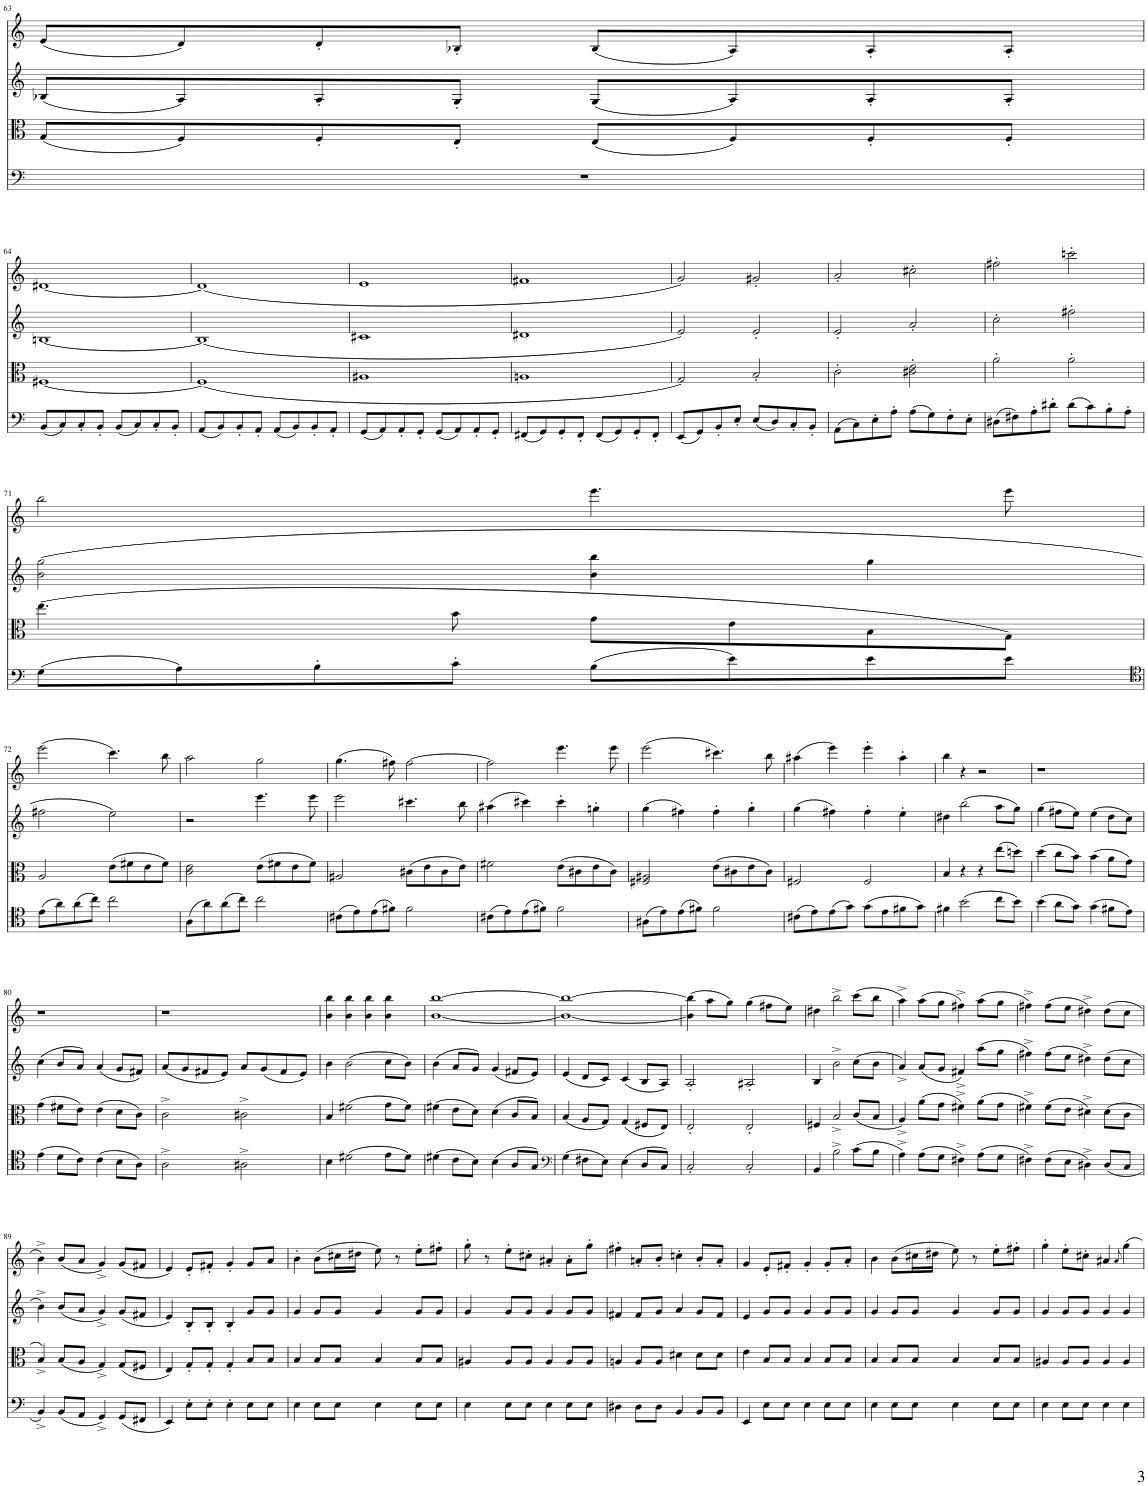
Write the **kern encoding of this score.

**kern	**kern	**kern	**kern
*part4	*part3	*part2	*part1
*staff4	*staff3	*staff2	*staff1
*I"Violoncello	*I"Viola	*I"Violin	*I"Violin
*I'Vc	*I'Vla	*I'Vln	*I'Vln
!!LO:PB:g=z
*clefF4	*clefC3	*clefG2	*clefG2
*k[]	*k[]	*k[]	*k[]
*M2/2	*M2/2	*M2/2	*M2/2
*met(c|)	*met(c|)	*met(c|)	*met(c|)
=63	=63	=63	=63
1r	(8G/L	(8B-X/L	(8e/L
.	8F/)	8A/)	8d/)
.	8F'/	8A'/	8d'/
.	8E'/J	8G'/J	8B-X'/J
.	(8E/L	(8G/L	(8B-/L
.	8F/)	8A/)	8A/)
.	8F'/	8A'/	8A'/
.	8F'/J	8A'/J	8A'/J
!!LO:LB:g=z
=64	=64	=64	=64
(8BB/L	[1F#X	[1Bn	[1d#X
8C/)	.	.	.
8C'/	.	.	.
8BB'/J	.	.	.
(8BB/L	.	.	.
8C/)	.	.	.
8C'/	.	.	.
8BB'/J	.	.	.
=65	=65	=65	=65
(8AA/L	(1F#]	(1B]	(1d#]
8BB/)	.	.	.
8BB'/	.	.	.
8AA'/J	.	.	.
(8AA/L	.	.	.
8BB/)	.	.	.
8BB'/	.	.	.
8AA'/J	.	.	.
=66	=66	=66	=66
(8GG/L	1A#X	1c#X	1e
8AA/)	.	.	.
8AA'/	.	.	.
8GG'/J	.	.	.
(8GG/L	.	.	.
8AA/)	.	.	.
8AA'/	.	.	.
8GG'/J	.	.	.
=67	=67	=67	=67
(8FF#X/L	1An	1d#X	1f#X
8GG/)	.	.	.
8GG'/	.	.	.
8FF#'/J	.	.	.
(8FF#/L	.	.	.
8GG/)	.	.	.
8GG'/	.	.	.
8FF#'/J	.	.	.
=68	=68	=68	=68
(8EE/L	2G/)	2e/)	2g/)
8GG/)	.	.	.
8BB'/	.	.	.
8E'/J	.	.	.
(8E/L	2B'/	2e'/	2g#X'/
8D/)	.	.	.
8C'/	.	.	.
8BB'/J	.	.	.
=69	=69	=69	=69
(8AA\L	2c'\	2e'/	2a'/
8C\)	.	.	.
8E'\	.	.	.
8A'\J	.	.	.
(8A\L	2c#X\' 2e\'	2a'/	2cc#X'\
8G\)	.	.	.
8F'\	.	.	.
8E'\J	.	.	.
=70	=70	=70	=70
(8D#X\L	2a'\	2cc'\	2ff#X'\
8F#X\)	.	.	.
8A'\	.	.	.
8d#X'\J	.	.	.
(8d#\L	2a'\	2ff#X'\	2cccn'\
8c\)	.	.	.
8B'\	.	.	.
8A'\J	.	.	.
!!LO:LB:g=z
=71	=71	=71	=71
(8G\L	(4.ee\	(2b\ 2gg\	2bb\
8A\)	.	.	.
8B'\	.	.	.
8c'\J	8b\	.	.
(8B\L	8g\L	4b\ 4bb\	4.eee\
8e\)	8e\	.	.
8e\	8B\	4gg\	.
8e\J	8G\J)	.	8eee\
!!LO:LB:g=z
=72	=72	=72	=72
*clefC4	*	*	*
(8e\L	2A/	2ff#X\	(2eee\
8a\)	.	.	.
(8a\	.	.	.
8cc\J)	.	.	.
2cc\	(8e\L	2ee\)	4.ccc\)
.	8f#X\	.	.
.	8e\	.	.
.	8f#\J)	.	8bb\
=73	=73	=73	=73
(8A\L	2c\ 2e\	2r	2aa\
8a\)	.	.	.
(8a\	.	.	.
8cc\J)	.	.	.
2cc\	(8e\L	4.eee\	2gg\
.	8f#X\	.	.
.	8e\	.	.
.	8f#\J)	8eee\	.
=74	=74	=74	=74
(8c#X\L	2A#X/	2eee\	(4.gg\
8e\)	.	.	.
(8e\	.	.	.
8f#X\J)	.	.	8ff#X\)
2f#\	(8c#X\L	4.ccc#X\	[2ff#\
.	8e\	.	.
.	8c#\	.	.
.	8e\J)	8bb\	.
=75	=75	=75	=75
(8c#X\L	2f#X\	(4aa#X\	2ff#\]
8e\)	.	.	.
(8e\	.	4ccc#X\)	.
8f#X\J)	.	.	.
2f#\	(8e\L	4ccc#'\	4.eee\
.	8c#X\	.	.
.	8e\	4ggn'\	.
.	8c#\J)	.	8eee\
=76	=76	=76	=76
(8A#X\L	2F#X/ 2A#X/	(4gg\	(2eee\
8e\)	.	.	.
(8e\	.	4ff#X\)	.
8f#X\J)	.	.	.
2f#\	(8e\L	4ff#'\	4.ccc#X\)
.	8c#X\	.	.
.	8e\	4gg'\	.
.	8c#\J)	.	8bb\
=77	=77	=77	=77
(8c#X\L	2F#X/	(4gg\	(4aa#X\
8e\)	.	.	.
(8e\	.	4ff#X\)	4eee\)
8g\J)	.	.	.
(8g\L	2F#/	4ff#'\	4eee'\
8e\	.	.	.
8f#X\	.	4ee'\	4aa#'\
8g\J)	.	.	.
=78	=78	=78	=78
4f#X\	4B/	4dd#X\	4bb\
(2b\	4r	(2bb\	4r
.	4r	.	2r
8cc\L	(8ee\L	8aa\L	.
8b\J)	8ddn\J)	8gg\J)	.
=79	=79	=79	=79
(4b\	(4dd\	(4gg\	1r
8a\L	8cc\L	8ff#X\L	.
8g\J)	8b\J)	8ee\J)	.
(4g\	(4b\	(4ee\	.
8f#X\L	8a\L	8dd\L	.
8e\J)	8g\J)	8cc\J)	.
!!LO:LB:g=z
=80	=80	=80	=80
(4e\	(4g\	(4cc\	1r
8d\L	8f#X\L	8b/L	.
8c\J)	8e\J)	8a/J)	.
(4c\	(4e\	(4a/	.
8B\L	8d\L	8g/L	.
8A\J)	8c\J)	8f#X/J)	.
=81	=81	=81	=81
2A^\	2c^\	(8a/L	1r
.	.	8g/	.
.	.	8f#X/	.
.	.	8e/J)	.
2A#X^\	2c#X^\	8a/L	.
.	.	(8g/	.
.	.	8f#/	.
.	.	8e/J)	.
=82	=82	=82	=82
4B\	4B/	4b\	4b\ 4bb\
(2d#X\	(2f#X\	(2b\	4b\ 4bb\
.	.	.	4b\ 4bb\
8e\L	8g\L	8cc\L	4b\ 4bb\
8d#\J)	8f#\J)	8b\J)	.
=83	=83	=83	=83
(4d#X\	(4f#X\	(4b\	[1b [1bb
8c\L	8e\L	8a/L	.
8B\J)	8d\J)	8g/J)	.
(4B\	(4d\	(4g/	.
8A/L	8c/L	8f#X/L	.
8G/J)	8B/J)	8e/J)	.
=84	=84	=84	=84
*clefF4	*	*	*
(4G\	(4B/	(4e/	1b_ 1bb_
8F#X\L	8A/L	8d/L	.
8E\J)	8G/J)	8c/J)	.
(4E\	(4G/	(4c/	.
8D/L	8F#X/L	8B/L	.
8C/J)	8E/J)	8A/J)	.
=85	=85	=85	=85
2C'/	2E'/	2A'/	(4b\] 4bb\]
.	.	.	8aa\L
.	.	.	8gg\J)
2C'/	2E'/	2A#X'/	(4gg\
.	.	.	8ff#X\L
.	.	.	8ee\J)
=86	=86	=86	=86
4BB/	4F#X/	4B/	4dd#X\
2B^\	2B^/	2b^\	2bb^\
(8c\L	(8c/L	(8cc\L	(8ccc\L
8B\J	8B/J	8b\J	8bb\J
=87	=87	=87	=87
4A^\)	4A^/)	4a^/)	4aa^\)
(8A\L	(8a\L	(8a/L	(8aa\L
8G\J	8g\J	8g/J	8gg\J
4F#X^\)	4f#X^\)	4f#X^/)	4ff#X^\)
(8A\L	(8a\L	(8aa\L	(8aa\L
8G\J	8g\J	8gg\J	8gg\J
=88	=88	=88	=88
4F#X^\)	4f#X^\)	4ff#X^\)	4ff#X^\)
(8F#\L	(8f#\L	(8ff#\L	(8ff#\L
8E\J	8e\J	8ee\J	8ee\J
4D#X^\)	4d#X^\)	4dd#X^\)	4dd#X^\)
(8D#/L	(8d#\L	(8dd#\L	(8dd#\L
8C/J	8c\J	8cc\J	8cc\J
!!LO:LB:g=z
=89	=89	=89	=89
4BB^/)	4B^/)	4b^\)	4b^\)
(8BB/L	(8B/L	(8b/L	(8b/L
8AA/J	8A/J	8a/J	8a/J
4GG^/)	4G^/)	4g^/)	4g^/)
(8GG/L	(8G/L	(8g/L	(8g/L
8FF#X/J	8F#X/J	8f#X/J	8f#X/J
=90	=90	=90	=90
4EE/)	4E/)	4e/)	4e/)
8E'\L	8G'/L	8B'/L	8e'/L
8E'\J	8G'/J	8B'/J	8f#X'/J
4E'\	4G'/	4B'/	4g'/
8E\L	8B/L	8g/L	8g/L
8E\J	8B/J	8g/J	8a/J
=91	=91	=91	=91
4E\	4B/	4g/	4b'\
8E\L	8B/L	8g/L	(8b\L
8E\J	8B/J	8g/J	16cc#X\L
.	.	.	16dd#X\JJ
4E\	4B/	4g/	8ee\)
.	.	.	8r
8E\L	8B/L	8g/L	8ee'\L
8E\J	8B/J	8g/J	8ff#X'\J
=92	=92	=92	=92
4E\	4A#X/	4g/	8gg'\
.	.	.	8r
8E\L	8A#/L	8g/L	8ee'\L
8E\J	8A#/J	8g/J	8cc#X'\J
4E\	4A#/	4g/	4a#X'/
8E\L	8A#/L	8g/L	8a#'\L
8E\J	8A#/J	8g/J	8gg'\J
=93	=93	=93	=93
4D#X\	4An/	4f#X/	4ff#X'\
8D#\L	8A/L	8f#/L	8an'/L
8D#\J	8A/J	8g/J	8b'/J
4BB/	4d#X\	4a/	4ccn'\
8BB/L	8d#\L	8g/L	8b'/L
8BB/J	8d#\J	8f#/J	8a'/J
=94	=94	=94	=94
4EE/	4e\	4e/	4g/
8E\L	8B/L	8g/L	8e'/L
8E\J	8B/J	8g/J	8f#X'/J
4E\	4B/	4g/	4g'/
8E\L	8B/L	8g/L	8g'/L
8E\J	8B/J	8g/J	8a'/J
=95	=95	=95	=95
4E\	4B/	4g/	4b\
8E\L	8B/L	8g/L	(8b\L
8E\J	8B/J	8g/J	16cc#X\L
.	.	.	16dd#X\JJ
4E\	4B/	4g/	8ee\)
.	.	.	8r
8E\L	8B/L	8g/L	8ee'\L
8E\J	8B/J	8g/J	8ff#X'\J
=96	=96	=96	=96
4E\	4A#X/	4g/	4gg'\
8E\L	8A#/L	8g/L	8ee'\L
8E\J	8A#/J	8g/J	8cc#X'\J
4E\	4A#/	4g/	4a#X/
.	.	.	8qa#/
4E\	4A#/	4g/	4gg\
=	=	=	=
*-	*-	*-	*-
